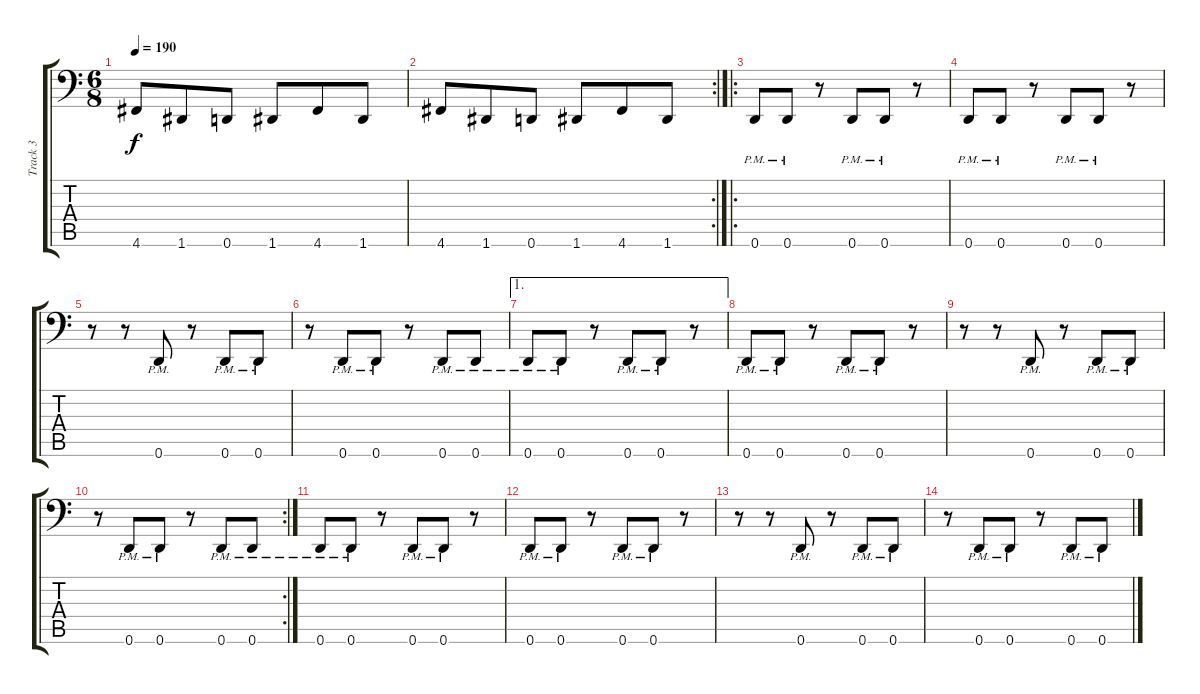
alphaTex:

\track ("Track 3" "Track 3") {instrument electricbasspick}
\staff {score tabs}
\tuning (E3 B2 G2 D2 A1 D1) {hide}
\ts (6 8)
\tempo 190
\clef f4
\ks c
4.6.8{dy f} 1.6.8 0.6.8 1.6.8 4.6.8 1.6.8 |
\rc 2
4.6.8 1.6.8 0.6.8 1.6.8 4.6.8 1.6.8 |
\ro
0.6{pm}.8 0.6{pm}.8 r.8 0.6{pm}.8 0.6{pm}.8 r.8 |
0.6{pm}.8 0.6{pm}.8 r.8 0.6{pm}.8 0.6{pm}.8 r.8 |
r.8 r.8 0.6{pm}.8 r.8 0.6{pm}.8 0.6{pm}.8 |
r.8 0.6{pm}.8 0.6{pm}.8 r.8 0.6{pm}.8 0.6{pm}.8 |
\ae 1
0.6{pm}.8 0.6{pm}.8 r.8 0.6{pm}.8 0.6{pm}.8 r.8 |
0.6{pm}.8 0.6{pm}.8 r.8 0.6{pm}.8 0.6{pm}.8 r.8 |
r.8 r.8 0.6{pm}.8 r.8 0.6{pm}.8 0.6{pm}.8 |
\rc 2
r.8 0.6{pm}.8 0.6{pm}.8 r.8 0.6{pm}.8 0.6{pm}.8 |
0.6{pm}.8 0.6{pm}.8 r.8 0.6{pm}.8 0.6{pm}.8 r.8 |
0.6{pm}.8 0.6{pm}.8 r.8 0.6{pm}.8 0.6{pm}.8 r.8 |
r.8 r.8 0.6{pm}.8 r.8 0.6{pm}.8 0.6{pm}.8 |
r.8 0.6{pm}.8 0.6{pm}.8 r.8 0.6{pm}.8 0.6{pm}.8
